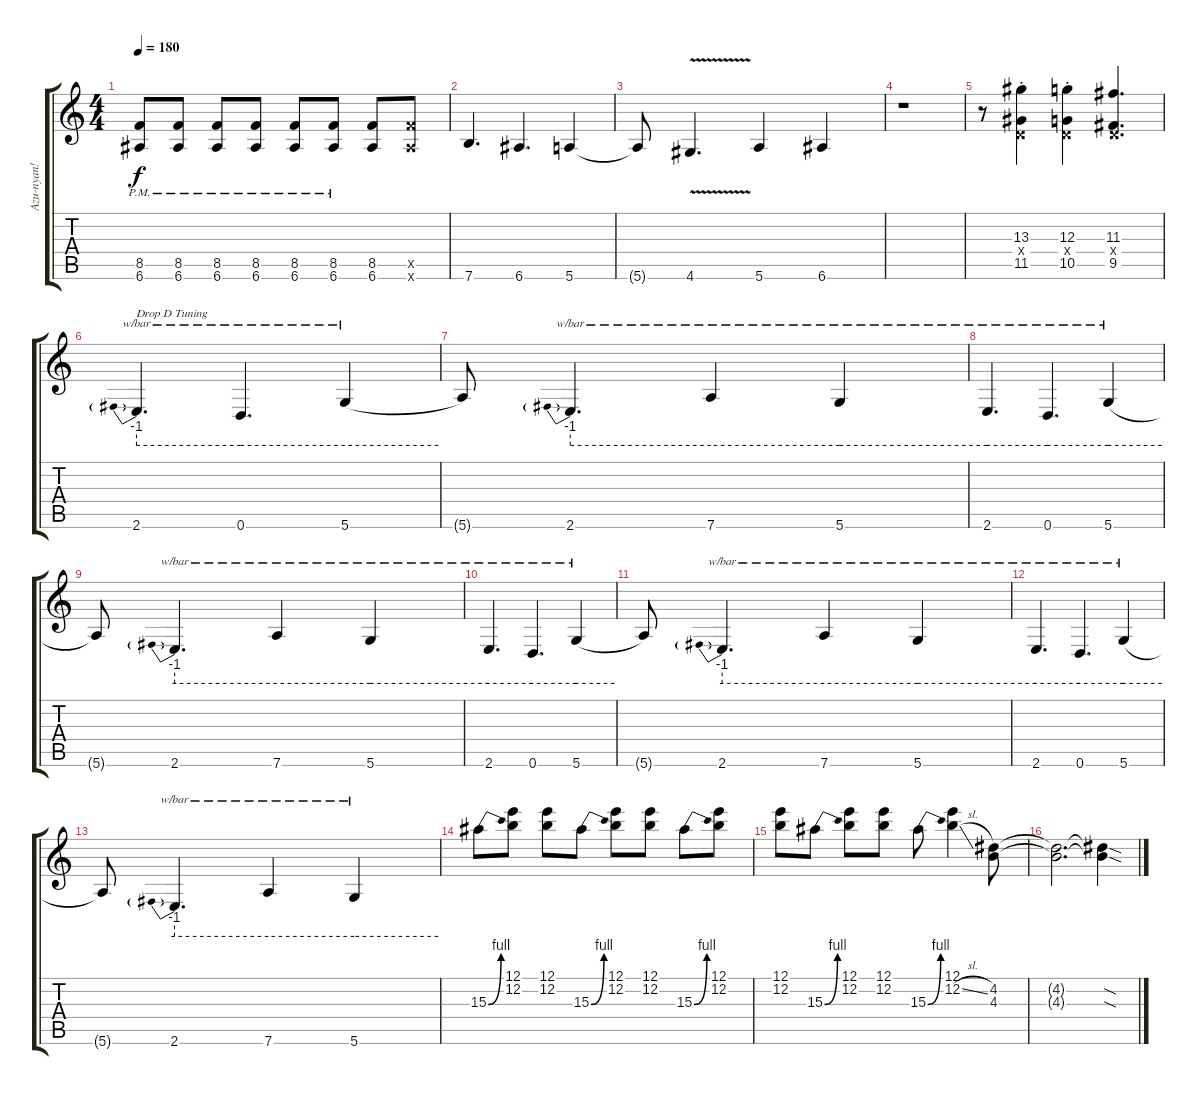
\track ("Azu-nyan! w/ Wah" "Azu-nyan! ") {instrument overdrivenguitar}
\staff {score tabs}
\tuning (E4 B3 G3 D3 A2 E2) {hide}
\ts (4 4)
\tempo 180
\clef g2
\ks c
(8.5{pm} 6.6{pm}).8{dy f} (8.5{pm} 6.6{pm}).8 (8.5{pm} 6.6{pm}).8 (8.5{pm} 6.6{pm}).8 (8.5{pm} 6.6{pm}).8 (8.5{pm} 6.6{pm}).8 (8.5 6.6).8 (8.5{x} 6.6{x}).8 |
7.6.4{d} 6.6.4{d} 5.6.4 |
5.6{t}.8 4.6{v}.4{d} 5.6.4 6.6.4 |
r.1 |
r.8 (13.3{st} 0.4{x} 11.5{st}).4 (12.3{st} 0.4{x} 10.5{st}).4 (11.3 0.4{x} 9.5).4{d} |
2.6.4{d tbe (predive default 0 -4 60 -4) txt "Drop D Tuning"} 0.6.4{d tbe (hold default 0 -4 60 -4)} 5.6.4{tbe (hold default 0 -4 60 -4)} |
5.6{t}.8 2.6.4{d tbe (predive default 0 -4 60 -4)} 7.6.4{tbe (hold default 0 -4 60 -4)} 5.6.4{tbe (hold default 0 -4 60 -4)} |
2.6.4{d tbe (hold default 0 -4 60 -4)} 0.6.4{d tbe (hold default 0 -4 60 -4)} 5.6.4{tbe (hold default 0 -4 60 -4)} |
5.6{t}.8 2.6.4{d tbe (predive default 0 -4 60 -4)} 7.6.4{tbe (hold default 0 -4 60 -4)} 5.6.4{tbe (hold default 0 -4 60 -4)} |
2.6.4{d tbe (hold default 0 -4 60 -4)} 0.6.4{d tbe (hold default 0 -4 60 -4)} 5.6.4{tbe (hold default 0 -4 60 -4)} |
5.6{t}.8 2.6.4{d tbe (predive default 0 -4 60 -4)} 7.6.4{tbe (hold default 0 -4 60 -4)} 5.6.4{tbe (hold default 0 -4 60 -4)} |
2.6.4{d tbe (hold default 0 -4 60 -4)} 0.6.4{d tbe (hold default 0 -4 60 -4)} 5.6.4{tbe (hold default 0 -4 60 -4)} |
5.6{t}.8 2.6.4{d tbe (predive default 0 -4 60 -4)} 7.6.4{tbe (hold default 0 -4 60 -4)} 5.6.4{tbe (hold default 0 -4 60 -4)} |
15.3{be (bend 0 0 60 4)}.8 (12.1 12.2).8 (12.1 12.2).8 15.3{be (bend 0 0 60 4)}.8 (12.1 12.2).8 (12.1 12.2).8 15.3{be (bend 0 0 60 4)}.8 (12.1 12.2).8 |
(12.1 12.2).8 15.3{be (bend 0 0 60 4)}.8 (12.1 12.2).8 (12.1 12.2).8 15.3{be (bend 0 0 60 4)}.8 (12.1 12.2{sl}).4 (4.2 4.3).8 |
(4.2{t} 4.3{t}).2{d} (4.2{sod t} 4.3{sod t}).4
